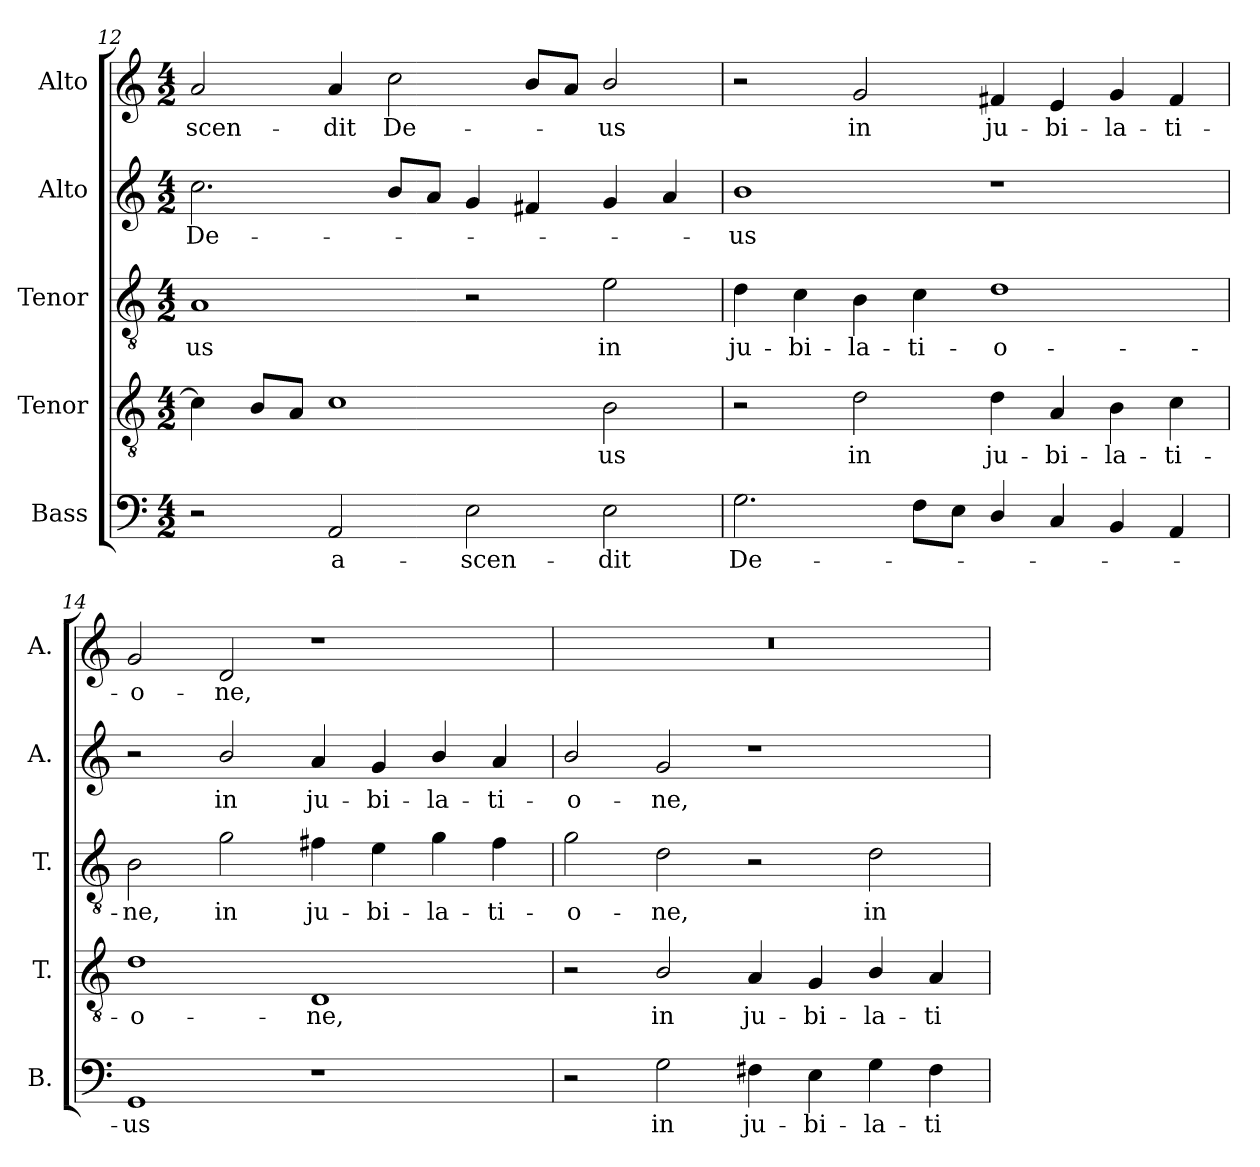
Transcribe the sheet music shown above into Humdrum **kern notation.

**kern	**text	**kern	**text	**kern	**text	**kern	**text	**kern	**text
*part5	*part5	*part4	*part4	*part3	*part3	*part2	*part2	*part1	*part1
*staff5	*staff5	*staff4	*staff4	*staff3	*staff3	*staff2	*staff2	*staff1	*staff1
*I"Bass	*	*I"Tenor	*	*I"Tenor	*	*I"Alto	*	*I"Alto	*
*I'B.	*	*I'T.	*	*I'T.	*	*I'A.	*	*I'A.	*
*clefF4	*	*clefGv2	*	*clefGv2	*	*clefG2	*	*clefG2	*
*	*	*ITrd7c12	*	*ITrd7c12	*	*	*	*	*
*k[]	*	*k[]	*	*k[]	*	*k[]	*	*k[]	*
*C:	*	*C:	*	*C:	*	*C:	*	*C:	*
*M4/2	*	*M4/2	*	*M4/2	*	*M4/2	*	*M4/2	*
=12	=12	=12	=12	=12	=12	=12	=12	=12	=12
!	!	!	!	!	!LO:LY:b:color=#000000	!	!	!	!
!	!	!	!	!	!	!	!LO:LY:b:color=#000000	!	!
!	!	!	!	!	!	!	!	!	!LO:LY:b:color=#000000
2r	.	4Ci\]	.	1AAi	-us	2.cci\	De-	2ai/	-scen-
.	.	8BBi/L	.	.	.	.	.	.	.
.	.	8AAi/J	.	.	.	.	.	.	.
!	!LO:LY:b:color=#000000	!	!	!	!	!	!	!	!
!	!	!	!	!	!	!	!	!	!LO:LY:b:color=#000000
2AAi/	a-	1Ci	.	.	.	.	.	4ai/	-dit
!	!	!	!	!	!	!	!	!	!LO:LY:b:color=#000000
.	.	.	.	.	.	8bi/L	.	2cci\	De-
.	.	.	.	.	.	8ai/J	.	.	.
!	!LO:LY:b:color=#000000	!	!	!	!	!	!	!	!
2Ei\	-scen-	.	.	2r	.	4gi/	.	.	.
.	.	.	.	.	.	4f#Xi/	.	8bi/L	.
.	.	.	.	.	.	.	.	8ai/J	.
!	!LO:LY:b:color=#000000	!	!	!	!	!	!	!	!
!	!	!	!LO:LY:b:color=#000000	!	!	!	!	!	!
!	!	!	!	!	!LO:LY:b:color=#000000	!	!	!	!
!	!	!	!	!	!	!	!	!	!LO:LY:b:color=#000000
2Ei\	-dit	2BBi\	-us	2Ei\	in	4gi/	.	2bi/	-us
.	.	.	.	.	.	4ai/	.	.	.
=13	=13	=13	=13	=13	=13	=13	=13	=13	=13
!	!LO:LY:b:color=#000000	!	!	!	!	!	!	!	!
!	!	!	!	!	!LO:LY:b:color=#000000	!	!	!	!
!	!	!	!	!	!	!	!LO:LY:b:color=#000000	!	!
2.Gi\	De-	2r	.	4Di\	ju-	1bi	-us	2r	.
!	!	!	!	!	!LO:LY:b:color=#000000	!	!	!	!
.	.	.	.	4Ci\	-bi-	.	.	.	.
!	!	!	!LO:LY:b:color=#000000	!	!	!	!	!	!
!	!	!	!	!	!LO:LY:b:color=#000000	!	!	!	!
!	!	!	!	!	!	!	!	!	!LO:LY:b:color=#000000
.	.	2Di\	in	4BBi\	-la-	.	.	2gi/	in
!	!	!	!	!	!LO:LY:b:color=#000000	!	!	!	!
8Fi\L	.	.	.	4Ci\	-ti-	.	.	.	.
8Ei\J	.	.	.	.	.	.	.	.	.
!	!	!	!LO:LY:b:color=#000000	!	!	!	!	!	!
!	!	!	!	!	!LO:LY:b:color=#000000	!	!	!	!
!	!	!	!	!	!	!	!	!	!LO:LY:b:color=#000000
4Di/	.	4Di\	ju-	1Di	-o-	1r	.	4f#Xi/	ju-
!	!	!	!LO:LY:b:color=#000000	!	!	!	!	!	!
!	!	!	!	!	!	!	!	!	!LO:LY:b:color=#000000
4Ci/	.	4AAi/	-bi-	.	.	.	.	4ei/	-bi-
!	!	!	!LO:LY:b:color=#000000	!	!	!	!	!	!
!	!	!	!	!	!	!	!	!	!LO:LY:b:color=#000000
4BBi/	.	4BBi\	-la-	.	.	.	.	4gi/	-la-
!	!	!	!LO:LY:b:color=#000000	!	!	!	!	!	!
!	!	!	!	!	!	!	!	!	!LO:LY:b:color=#000000
4AAi/	.	4Ci\	-ti-	.	.	.	.	4f#i/	-ti-
!!LO:PB:g=z
=14	=14	=14	=14	=14	=14	=14	=14	=14	=14
!	!LO:LY:b:color=#000000	!	!	!	!	!	!	!	!
!	!	!	!LO:LY:b:color=#000000	!	!	!	!	!	!
!	!	!	!	!	!LO:LY:b:color=#000000	!	!	!	!
!	!	!	!	!	!	!	!	!	!LO:LY:b:color=#000000
1GGi	-us	1Di	-o-	2BBi\	-ne,	2r	.	2gi/	-o-
!	!	!	!	!	!LO:LY:b:color=#000000	!	!	!	!
!	!	!	!	!	!	!	!LO:LY:b:color=#000000	!	!
!	!	!	!	!	!	!	!	!	!LO:LY:b:color=#000000
.	.	.	.	2Gi\	in	2bi/	in	2di/	-ne,
!	!	!	!LO:LY:b:color=#000000	!	!	!	!	!	!
!	!	!	!	!	!LO:LY:b:color=#000000	!	!	!	!
!	!	!	!	!	!	!	!LO:LY:b:color=#000000	!	!
1r	.	1DDi	-ne,	4F#Xi\	ju-	4ai/	ju-	1r	.
!	!	!	!	!	!LO:LY:b:color=#000000	!	!	!	!
!	!	!	!	!	!	!	!LO:LY:b:color=#000000	!	!
.	.	.	.	4Ei\	-bi-	4gi/	-bi-	.	.
!	!	!	!	!	!LO:LY:b:color=#000000	!	!	!	!
!	!	!	!	!	!	!	!LO:LY:b:color=#000000	!	!
.	.	.	.	4Gi\	-la-	4bi/	-la-	.	.
!	!	!	!	!	!LO:LY:b:color=#000000	!	!	!	!
!	!	!	!	!	!	!	!LO:LY:b:color=#000000	!	!
.	.	.	.	4F#i\	-ti-	4ai/	-ti-	.	.
=15	=15	=15	=15	=15	=15	=15	=15	=15	=15
!	!	!	!	!	!LO:LY:b:color=#000000	!	!	!	!
!	!	!	!	!	!	!	!LO:LY:b:color=#000000	!LO:N:vis=1	!
2r	.	2r	.	2Gi\	-o-	2bi/	-o-	0r	.
!	!LO:LY:b:color=#000000	!	!	!	!	!	!	!	!
!	!	!	!LO:LY:b:color=#000000	!	!	!	!	!	!
!	!	!	!	!	!LO:LY:b:color=#000000	!	!	!	!
!	!	!	!	!	!	!	!LO:LY:b:color=#000000	!	!
2Gi\	in	2BBi/	in	2Di\	-ne,	2gi/	-ne,	.	.
!	!LO:LY:b:color=#000000	!	!	!	!	!	!	!	!
!	!	!	!LO:LY:b:color=#000000	!	!	!	!	!	!
4F#Xi\	ju-	4AAi/	ju-	2r	.	1r	.	.	.
!	!LO:LY:b:color=#000000	!	!	!	!	!	!	!	!
!	!	!	!LO:LY:b:color=#000000	!	!	!	!	!	!
4Ei\	-bi-	4GGi/	-bi-	.	.	.	.	.	.
!	!LO:LY:b:color=#000000	!	!	!	!	!	!	!	!
!	!	!	!LO:LY:b:color=#000000	!	!	!	!	!	!
!	!	!	!	!	!LO:LY:b:color=#000000	!	!	!	!
4Gi\	-la-	4BBi/	-la-	2Di\	in	.	.	.	.
!	!LO:LY:b:color=#000000	!	!	!	!	!	!	!	!
!	!	!	!LO:LY:b:color=#000000	!	!	!	!	!	!
4F#i\	-ti-	4AAi/	-ti-	.	.	.	.	.	.
=	=	=	=	=	=	=	=	=	=
*-	*-	*-	*-	*-	*-	*-	*-	*-	*-
